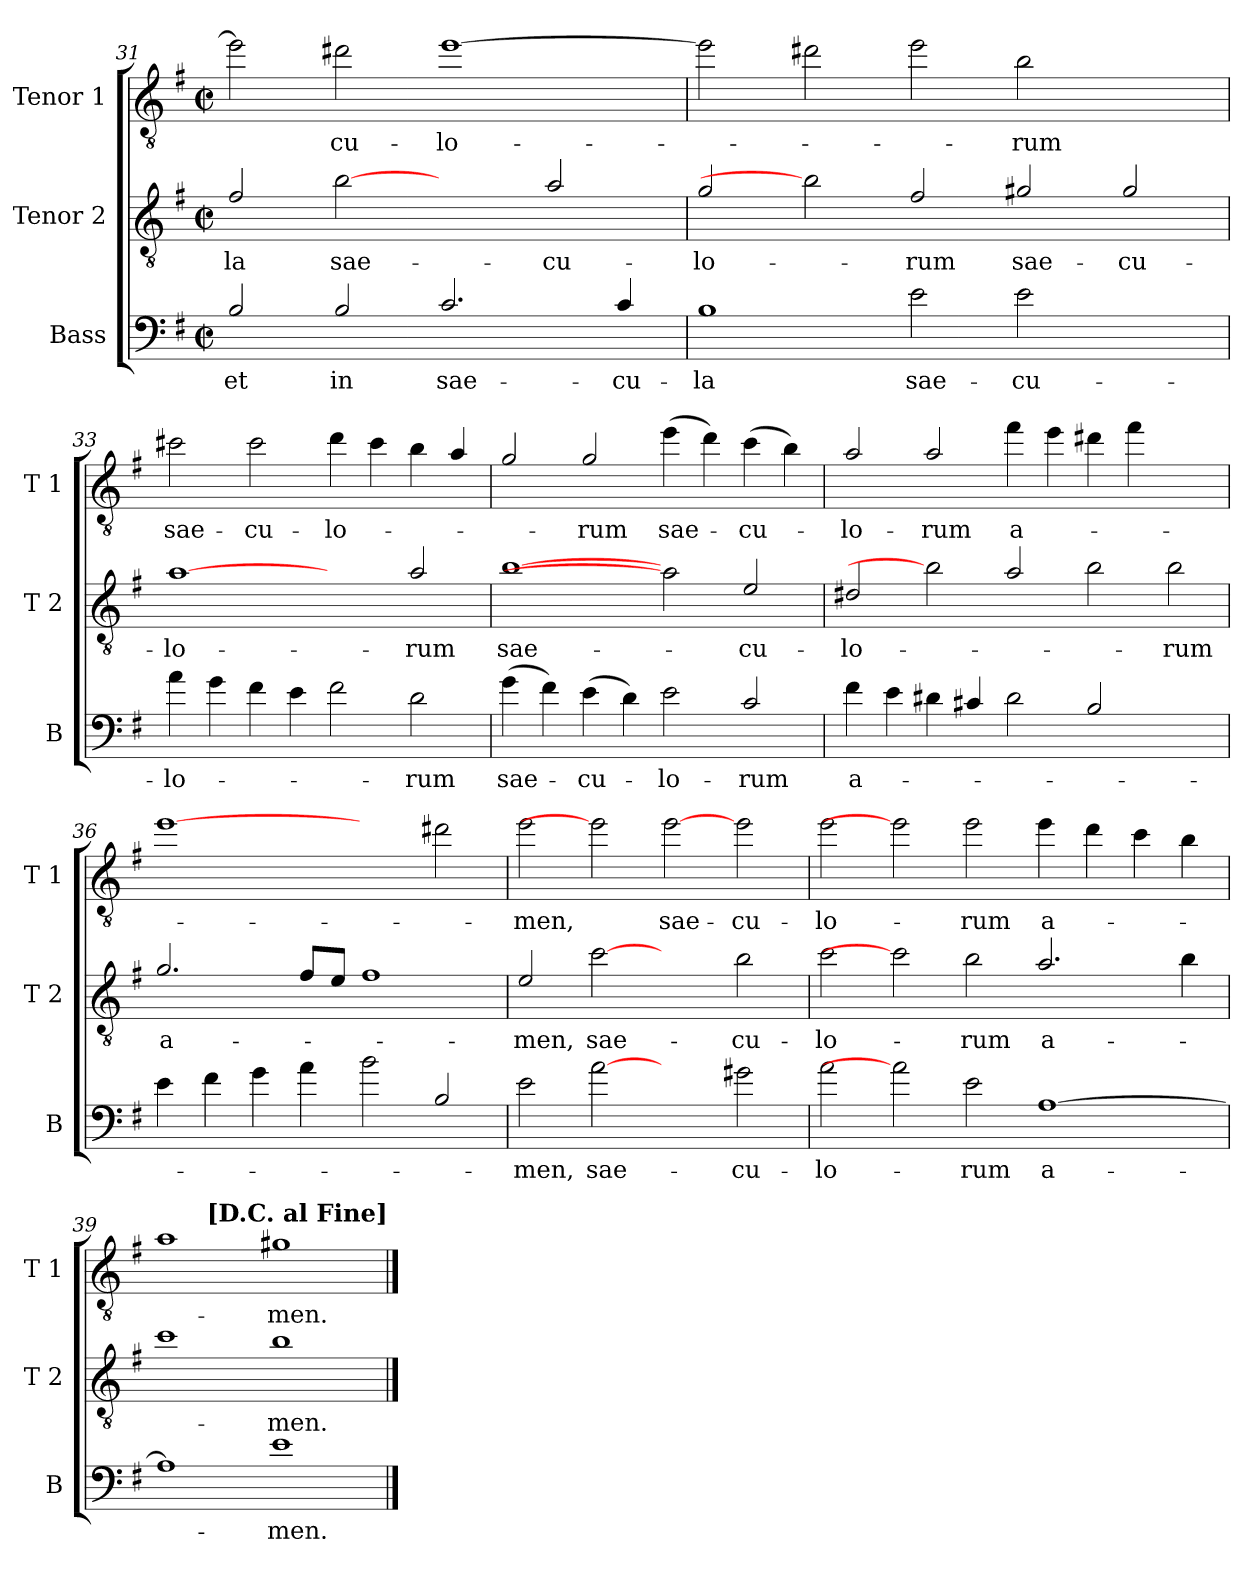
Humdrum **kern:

**kern	**text	**kern	**text	**kern	**text
*part3	*part3	*part2	*part2	*part1	*part1
*staff3	*staff3	*staff2	*staff2	*staff1	*staff1
*I"Bass	*	*I"Tenor 2	*	*I"Tenor 1	*
*I'B	*	*I'T 2	*	*I'T 1	*
!!LO:PB:g=z
*clefF4	*	*clefGv2	*	*clefGv2	*
*ITrd7c12	*	*ITrd7c12	*	*ITrd7c12	*
*k[f#]	*	*k[f#]	*	*k[f#]	*
*e:	*	*e:	*	*e:	*
*M2/2	*	*M2/2	*	*M2/2	*
*met(c|)	*	*met(c|)	*	*met(c|)	*
=31	=31	=31	=31	=31	=31
!	!LO:LY:b	!	!LO:LY:b	!	!
2BB/	et	2F#/	-la	2e\]	.
!	!LO:LY:b	!	!LO:LY:b	!	!LO:LY:b
2BB/	in	[2B	sae-	2d#X\	-cu-
!	!LO:LY:b	!	!	!	!LO:LY:b
2.C/	sae-	2ryy	.	[1e	-lo-
!	!	!	!LO:LY:b	!	!
.	.	2A/	-cu-	.	.
!	!LO:LY:b	!	!	!	!
4C/	-cu-	.	.	.	.
=32	=32	=32	=32	=32	=32
!	!LO:LY:b	!	!LO:LY:b	!	!
1BB	-la	2G/	-lo-	2e\]	.
.	.	2B]	.	2d#X\	.
!	!LO:LY:b	!	!LO:LY:b	!	!
2E\	sae-	2F#/	-rum	2e\	.
!	!LO:LY:b	!	!LO:LY:b	!	!LO:LY:b
2E\	-cu-	2G#X/	sae-	2B\	-rum
!	!	!	!LO:LY:b	!	!
2ryy	.	2G#/	-cu-	2ryy	.
=33	=33	=33	=33	=33	=33
!	!LO:LY:b	!	!LO:LY:b	!	!LO:LY:b
4A\	-lo-	[1A	-lo-	2c#X\	sae-
4G\	.	.	.	.	.
!	!	!	!	!	!LO:LY:b
4F#\	.	.	.	2c#\	-cu-
4E\	.	.	.	.	.
!	!	!	!	!	!LO:LY:b
2F#\	.	2ryy	.	4d\	-lo-
.	.	.	.	4c#\	.
!	!LO:LY:b	!	!LO:LY:b	!	!
2D\	-rum	2A/	-rum	4B\	.
.	.	.	.	4A/	.
=34	=34	=34	=34	=34	=34
!	!LO:LY:b	!	!LO:LY:b	!	!
(>4G\	sae-	[1B	sae-	2G/	.
4F#\)	.	.	.	.	.
!	!LO:LY:b	!	!	!	!LO:LY:b
(>4E\	-cu-	.	.	2G/	-rum
4D\)	.	.	.	.	.
!	!LO:LY:b	!	!	!	!LO:LY:b
2E\	-lo-	2A]	.	(>4e\	sae-
.	.	.	.	4d\)	.
!	!LO:LY:b	!	!LO:LY:b	!	!LO:LY:b
2C/	-rum	2E/	-cu-	(>4c\	-cu-
.	.	.	.	4B\)	.
!!LO:LB:g=z
=35	=35	=35	=35	=35	=35
!	!LO:LY:b	!	!LO:LY:b	!	!LO:LY:b
4F#\	a-	2D#X/	-lo-	2A/	-lo-
4E\	.	.	.	.	.
!	!	!	!	!	!LO:LY:b
4D#X\	.	2B]	.	2A/	-rum
4C#X/	.	.	.	.	.
!	!	!	!	!	!LO:LY:b
2D#\	.	2A/	.	4f#\	a-
.	.	.	.	4e\	.
2BB/	.	2B\	.	4d#X\	.
.	.	.	.	4f#\	.
!	!	!	!LO:LY:b	!	!
2ryy	.	2B\	-rum	2ryy	.
=36	=36	=36	=36	=36	=36
!	!	!	!LO:LY:b	!	!
4E\	.	2.G/	a-	[1e	.
4F#\	.	.	.	.	.
4G\	.	.	.	.	.
4A\	.	8F#/L	.	.	.
.	.	8E/J	.	.	.
2B\	.	1F#	.	2ryy	.
2BB/	.	.	.	2d#X\	.
=37	=37	=37	=37	=37	=37
!	!LO:LY:b	!	!LO:LY:b	!	!LO:LY:b
2E\	-men,	2E/	-men,	2e\	-men,
!	!LO:LY:b	!	!LO:LY:b	!	!
[2A	sae-	[2c	sae-	2e]	.
!	!	!	!	!	!LO:LY:b
2ryy	.	2ryy	.	[2e	sae-
!	!LO:LY:b	!	!LO:LY:b	!	!LO:LY:b
2G#X\	-cu-	2B\	-cu-	2e\	-cu-
=38	=38	=38	=38	=38	=38
!	!LO:LY:b	!	!LO:LY:b	!	!LO:LY:b
2A\	-lo-	2c\	-lo-	2e\	-lo-
2A]	.	2c]	.	2e]	.
!	!LO:LY:b	!	!LO:LY:b	!	!LO:LY:b
2E\	-rum	2B\	-rum	2e\	-rum
!	!LO:LY:b	!	!LO:LY:b	!	!LO:LY:b
[1AA	a-	2.A/	a-	4e\	a-
.	.	.	.	4d\	.
.	.	.	.	4c\	.
.	.	4B\	.	4B\	.
=39	=39	=39	=39	=39	=39
1AA]	.	1c	.	1A	.
!	!LO:LY:b	!	!LO:LY:b	!	!LO:LY:b
1E	-men.	1B	-men.	1G#X	-men.
!	!	!	!	!LO:TX:a:B:rj:t=[D.C. al Fine]	!
==	==	==	==	==	==
*-	*-	*-	*-	*-	*-
